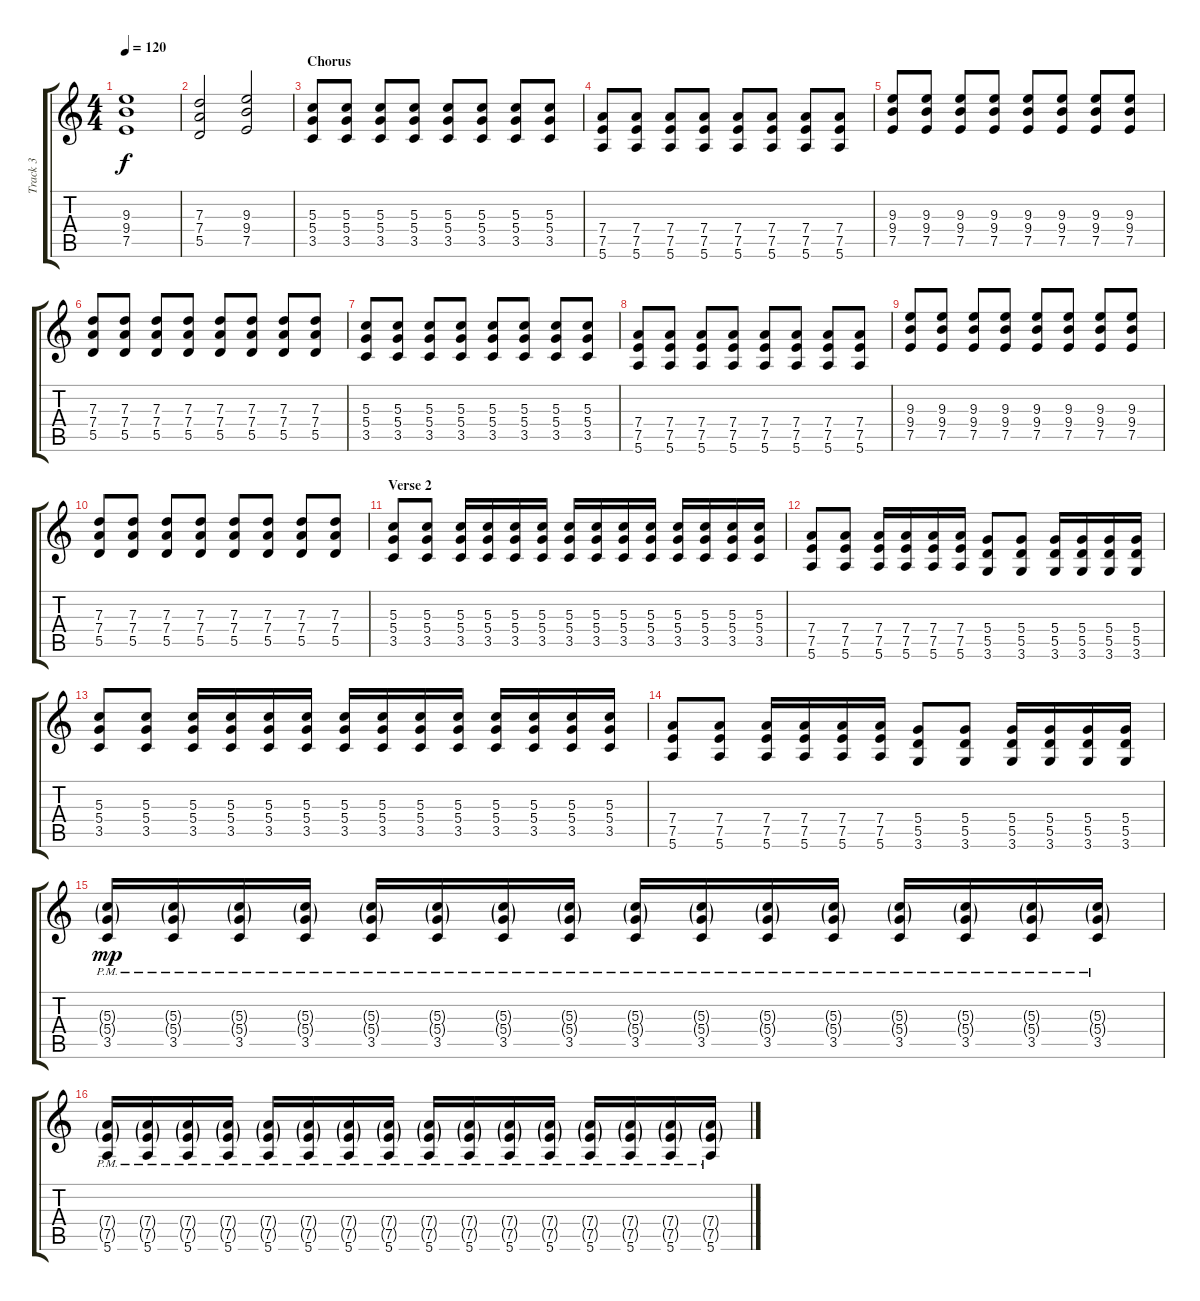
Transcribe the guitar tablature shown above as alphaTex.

\track ("Track 3" "Track 3") {instrument distortionguitar}
\staff {score tabs}
\tuning (E4 B3 G3 D3 A2 E2) {hide}
\ts (4 4)
\tempo 120
\clef g2
\ks c
(9.3 9.4 7.5).1{dy f} |
(7.3 7.4 5.5).2 (9.3 9.4 7.5).2 |
\section ("" "Chorus")
(5.3 5.4 3.5).8 (5.3 5.4 3.5).8 (5.3 5.4 3.5).8 (5.3 5.4 3.5).8 (5.3 5.4 3.5).8 (5.3 5.4 3.5).8 (5.3 5.4 3.5).8 (5.3 5.4 3.5).8 |
(7.4 7.5 5.6).8 (7.4 7.5 5.6).8 (7.4 7.5 5.6).8 (7.4 7.5 5.6).8 (7.4 7.5 5.6).8 (7.4 7.5 5.6).8 (7.4 7.5 5.6).8 (7.4 7.5 5.6).8 |
(9.3 9.4 7.5).8 (9.3 9.4 7.5).8 (9.3 9.4 7.5).8 (9.3 9.4 7.5).8 (9.3 9.4 7.5).8 (9.3 9.4 7.5).8 (9.3 9.4 7.5).8 (9.3 9.4 7.5).8 |
(7.3 7.4 5.5).8 (7.3 7.4 5.5).8 (7.3 7.4 5.5).8 (7.3 7.4 5.5).8 (7.3 7.4 5.5).8 (7.3 7.4 5.5).8 (7.3 7.4 5.5).8 (7.3 7.4 5.5).8 |
(5.3 5.4 3.5).8 (5.3 5.4 3.5).8 (5.3 5.4 3.5).8 (5.3 5.4 3.5).8 (5.3 5.4 3.5).8 (5.3 5.4 3.5).8 (5.3 5.4 3.5).8 (5.3 5.4 3.5).8 |
(7.4 7.5 5.6).8 (7.4 7.5 5.6).8 (7.4 7.5 5.6).8 (7.4 7.5 5.6).8 (7.4 7.5 5.6).8 (7.4 7.5 5.6).8 (7.4 7.5 5.6).8 (7.4 7.5 5.6).8 |
(9.3 9.4 7.5).8 (9.3 9.4 7.5).8 (9.3 9.4 7.5).8 (9.3 9.4 7.5).8 (9.3 9.4 7.5).8 (9.3 9.4 7.5).8 (9.3 9.4 7.5).8 (9.3 9.4 7.5).8 |
(7.3 7.4 5.5).8 (7.3 7.4 5.5).8 (7.3 7.4 5.5).8 (7.3 7.4 5.5).8 (7.3 7.4 5.5).8 (7.3 7.4 5.5).8 (7.3 7.4 5.5).8 (7.3 7.4 5.5).8 |
\section ("" "Verse 2")
(5.3 5.4 3.5).8 (5.3 5.4 3.5).8 (5.3 5.4 3.5).16 (5.3 5.4 3.5).16 (5.3 5.4 3.5).16 (5.3 5.4 3.5).16 (5.3 5.4 3.5).16 (5.3 5.4 3.5).16 (5.3 5.4 3.5).16 (5.3 5.4 3.5).16 (5.3 5.4 3.5).16 (5.3 5.4 3.5).16 (5.3 5.4 3.5).16 (5.3 5.4 3.5).16 |
(7.4 7.5 5.6).8 (7.4 7.5 5.6).8 (7.4 7.5 5.6).16 (7.4 7.5 5.6).16 (7.4 7.5 5.6).16 (7.4 7.5 5.6).16 (5.4 5.5 3.6).8 (5.4 5.5 3.6).8 (5.4 5.5 3.6).16 (5.4 5.5 3.6).16 (5.4 5.5 3.6).16 (5.4 5.5 3.6).16 |
(5.3 5.4 3.5).8 (5.3 5.4 3.5).8 (5.3 5.4 3.5).16 (5.3 5.4 3.5).16 (5.3 5.4 3.5).16 (5.3 5.4 3.5).16 (5.3 5.4 3.5).16 (5.3 5.4 3.5).16 (5.3 5.4 3.5).16 (5.3 5.4 3.5).16 (5.3 5.4 3.5).16 (5.3 5.4 3.5).16 (5.3 5.4 3.5).16 (5.3 5.4 3.5).16 |
(7.4 7.5 5.6).8 (7.4 7.5 5.6).8 (7.4 7.5 5.6).16 (7.4 7.5 5.6).16 (7.4 7.5 5.6).16 (7.4 7.5 5.6).16 (5.4 5.5 3.6).8 (5.4 5.5 3.6).8 (5.4 5.5 3.6).16 (5.4 5.5 3.6).16 (5.4 5.5 3.6).16 (5.4 5.5 3.6).16 |
(5.3{g pm} 5.4{g pm} 3.5{pm}).16{dy mp} (5.3{g pm} 5.4{g pm} 3.5{pm}).16 (5.3{g pm} 5.4{g} 3.5{pm}).16 (5.3{g pm} 5.4{g pm} 3.5{pm}).16 (5.3{g pm} 5.4{g pm} 3.5{pm}).16 (5.3{g pm} 5.4{g pm} 3.5{pm}).16 (5.3{g pm} 5.4{g pm} 3.5{pm}).16 (5.3{g pm} 5.4{g pm} 3.5{pm}).16 (5.3{g pm} 5.4{g pm} 3.5{pm}).16 (5.3{g pm} 5.4{g pm} 3.5{pm}).16 (5.3{g pm} 5.4{g pm} 3.5{pm}).16 (5.3{g pm} 5.4{g pm} 3.5{pm}).16 (5.3{g pm} 5.4{g} 3.5{pm}).16 (5.3{g pm} 5.4{g pm} 3.5{pm}).16 (5.3{g pm} 5.4{g pm} 3.5{pm}).16 (5.3{g pm} 5.4{g pm} 3.5{pm}).16 |
(7.4{g pm} 7.5{g pm} 5.6{pm}).16 (7.4{g pm} 7.5{g pm} 5.6{pm}).16 (7.4{g pm} 7.5{g pm} 5.6{pm}).16 (7.4{g pm} 7.5{g pm} 5.6{pm}).16 (7.4{g pm} 7.5{g pm} 5.6{pm}).16 (7.4{g pm} 7.5{g pm} 5.6{pm}).16 (7.4{g pm} 7.5{g pm} 5.6{pm}).16 (7.4{g pm} 7.5{g pm} 5.6{pm}).16 (7.4{g pm} 7.5{g pm} 5.6{pm}).16 (7.4{g pm} 7.5{g pm} 5.6{pm}).16 (7.4{g pm} 7.5{g pm} 5.6{pm}).16 (7.4{g pm} 7.5{g pm} 5.6{pm}).16 (7.4{g pm} 7.5{g pm} 5.6{pm}).16 (7.4{g pm} 7.5{g pm} 5.6{pm}).16 (7.4{g pm} 7.5{g pm} 5.6{pm}).16 (7.4{g pm} 7.5{g pm} 5.6{pm}).16
